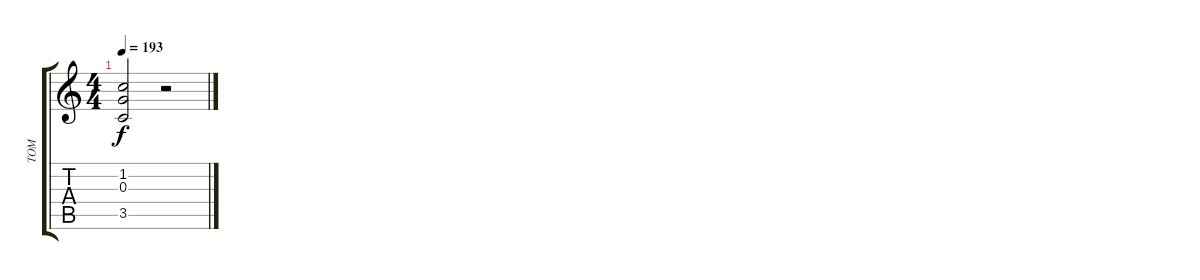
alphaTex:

\track ("TOM" "TOM") {instrument distortionguitar}
\staff {score tabs}
\tuning (E4 B3 G3 D3 A2 E2) {hide}
\ts (4 4)
\tempo 193
\clef g2
\ks c
(1.2{t} 0.3{t} 3.5{t}).2{dy f} r.2
